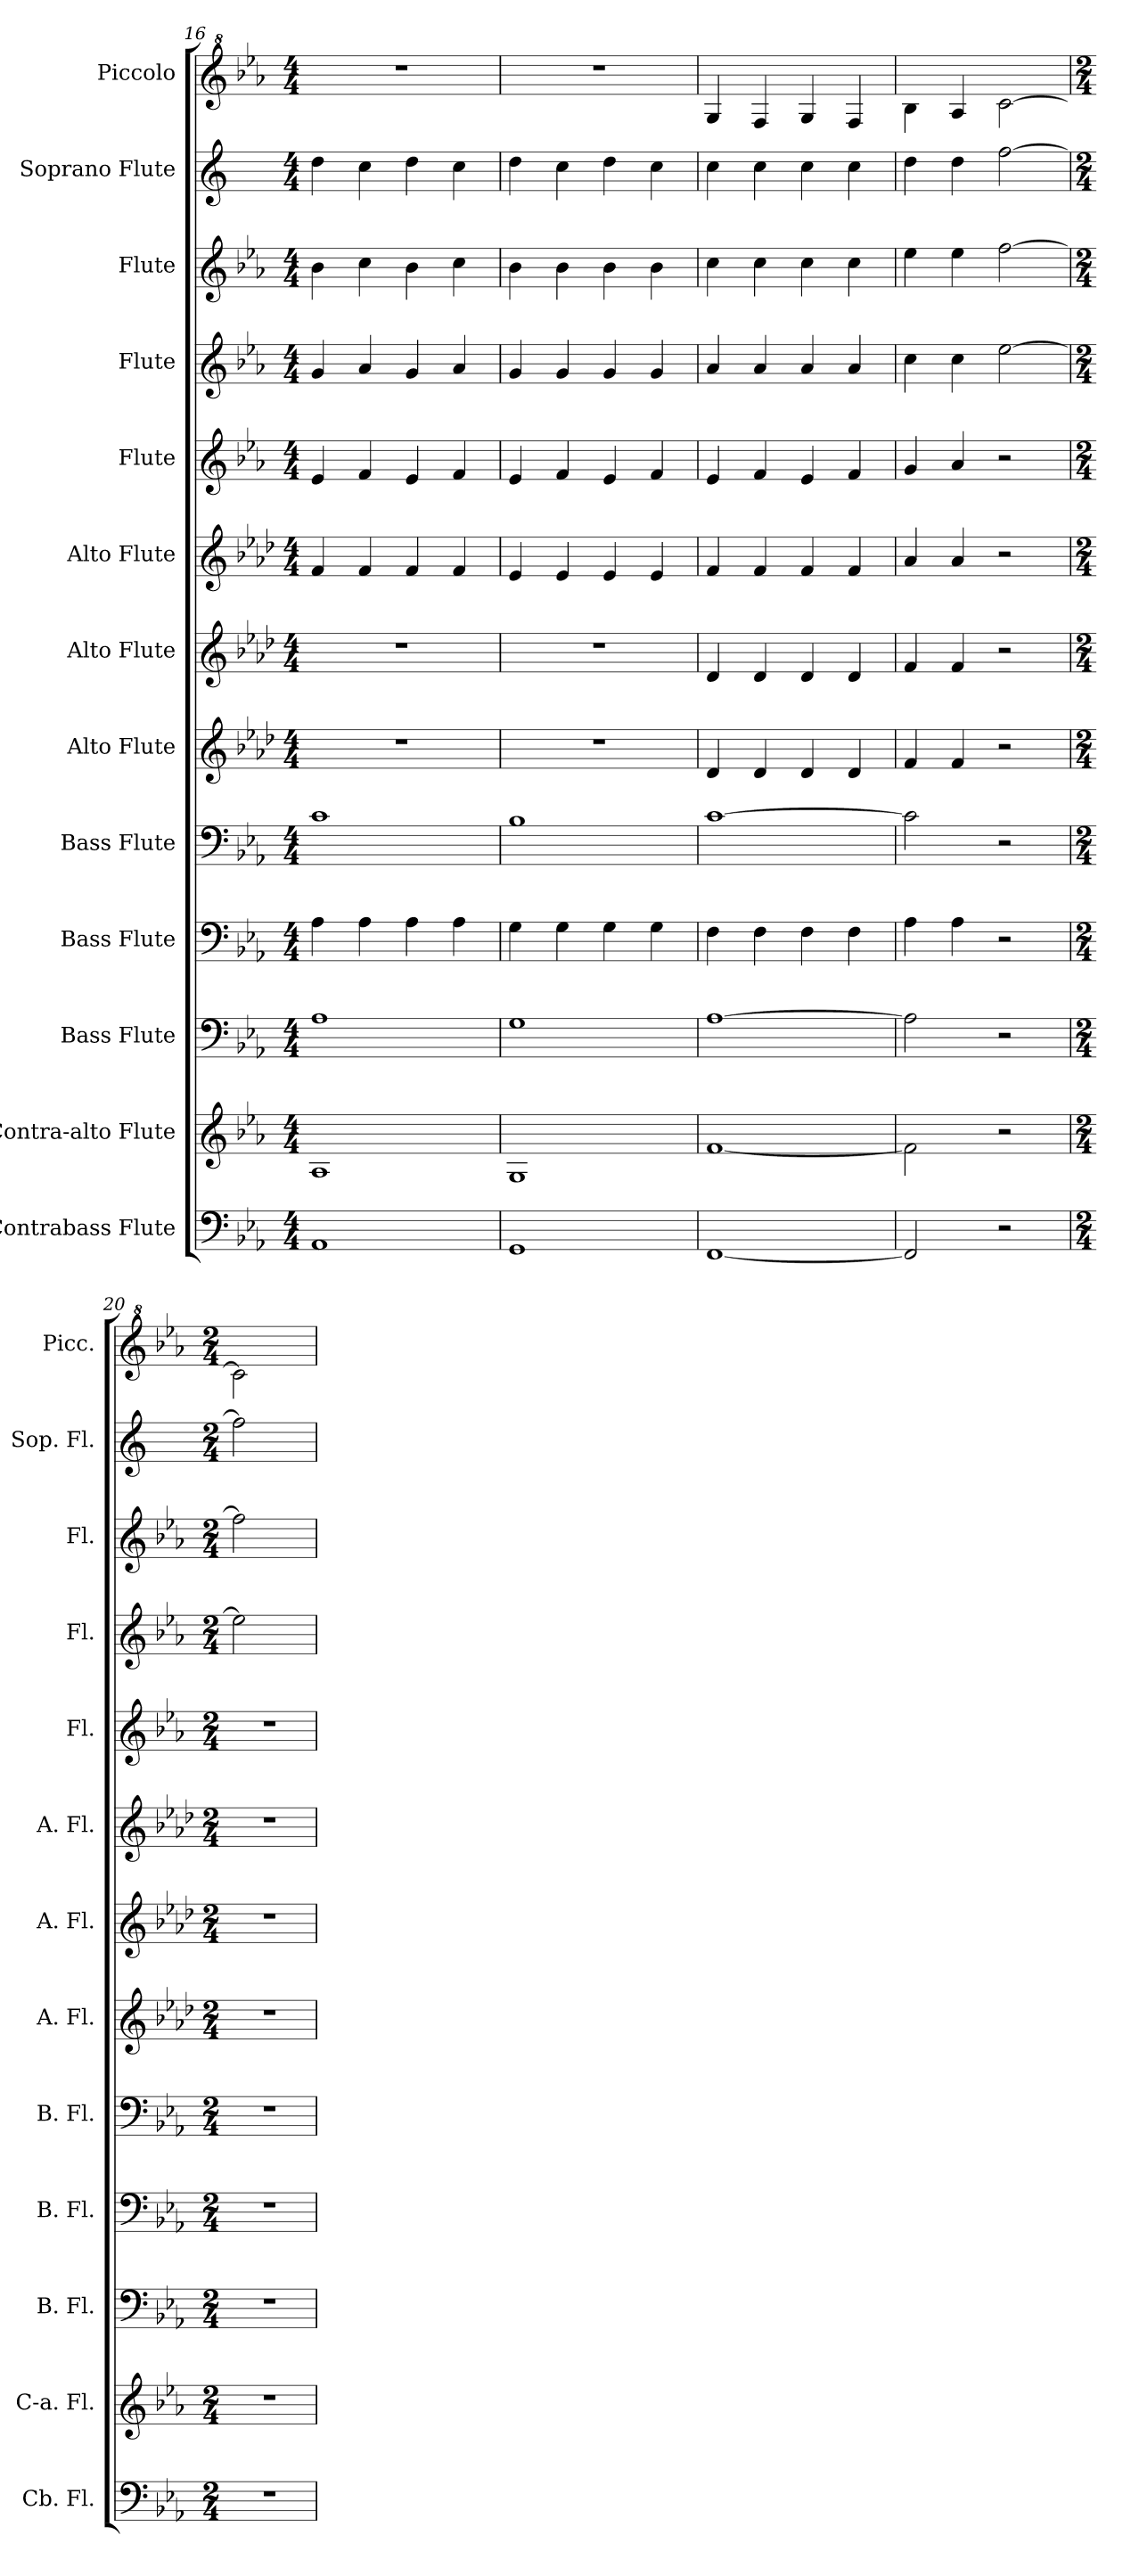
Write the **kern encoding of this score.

**kern	**kern	**kern	**kern	**kern	**kern	**kern	**kern	**kern	**kern	**kern	**kern	**kern
*part13	*part12	*part11	*part10	*part9	*part8	*part7	*part6	*part5	*part4	*part3	*part2	*part1
*staff13	*staff12	*staff11	*staff10	*staff9	*staff8	*staff7	*staff6	*staff5	*staff4	*staff3	*staff2	*staff1
*I"Contrabass Flute	*I"Contra-alto Flute	*I"Bass Flute	*I"Bass Flute	*I"Bass Flute	*I"Alto Flute	*I"Alto Flute	*I"Alto Flute	*I"Flute	*I"Flute	*I"Flute	*I"Soprano Flute	*I"Piccolo
*I'Cb. Fl.	*I'C-a. Fl.	*I'B. Fl.	*I'B. Fl.	*I'B. Fl.	*I'A. Fl.	*I'A. Fl.	*I'A. Fl.	*I'Fl.	*I'Fl.	*I'Fl.	*I'Sop. Fl.	*I'Picc.
*clefF4	*clefG2	*clefF4	*clefF4	*clefF4	*clefG2	*clefG2	*clefG2	*clefG2	*clefG2	*clefG2	*clefG2	*clefG^2
*	*ITrd10c17	*	*	*	*ITrd3c5	*ITrd3c5	*ITrd3c5	*	*	*	*ITrd-2c-3	*ITrd-7c-12
*k[b-e-a-]	*k[b-e-a-]	*k[b-e-a-]	*k[b-e-a-]	*k[b-e-a-]	*k[b-e-a-]	*k[b-e-a-]	*k[b-e-a-]	*k[b-e-a-]	*k[b-e-a-]	*k[b-e-a-]	*k[b-e-a-]	*k[b-e-a-]
*M4/4	*M4/4	*M4/4	*M4/4	*M4/4	*M4/4	*M4/4	*M4/4	*M4/4	*M4/4	*M4/4	*M4/4	*M4/4
=16	=16	=16	=16	=16	=16	=16	=16	=16	=16	=16	=16	=16
1AA-	1AA-	1A-	4A-\	1c	1r	1r	4c/	4e-/	4g/	4b-\	4ff\	1r
.	.	.	4A-\	.	.	.	4c/	4f/	4a-/	4cc\	4ee-\	.
.	.	.	4A-\	.	.	.	4c/	4e-/	4g/	4b-\	4ff\	.
.	.	.	4A-\	.	.	.	4c/	4f/	4a-/	4cc\	4ee-\	.
=17	=17	=17	=17	=17	=17	=17	=17	=17	=17	=17	=17	=17
1GG	1GG	1G	4G\	1B-	1r	1r	4B-/	4e-/	4g/	4b-\	4ff\	1r
.	.	.	4G\	.	.	.	4B-/	4f/	4g/	4b-\	4ee-\	.
.	.	.	4G\	.	.	.	4B-/	4e-/	4g/	4b-\	4ff\	.
.	.	.	4G\	.	.	.	4B-/	4f/	4g/	4b-\	4ee-\	.
=18	=18	=18	=18	=18	=18	=18	=18	=18	=18	=18	=18	=18
[1FF	[1F	[1A-	4F\	[1c	4A-/	4A-/	4c/	4e-/	4a-/	4cc\	4ee-\	4gg/
.	.	.	4F\	.	4A-/	4A-/	4c/	4f/	4a-/	4cc\	4ee-\	4ff/
.	.	.	4F\	.	4A-/	4A-/	4c/	4e-/	4a-/	4cc\	4ee-\	4gg/
.	.	.	4F\	.	4A-/	4A-/	4c/	4f/	4a-/	4cc\	4ee-\	4ff/
=19	=19	=19	=19	=19	=19	=19	=19	=19	=19	=19	=19	=19
2FF/]	2F\]	2A-\]	4A-\	2c\]	4c/	4c/	4e-/	4g/	4cc\	4ee-\	4ff\	4bb-\
.	.	.	4A-\	.	4c/	4c/	4e-/	4a-/	4cc\	4ee-\	4ff\	4aa-/
2r	2r	2r	2r	2r	2r	2r	2r	2r	[2ee-\	[2ff\	[2aa-\	[2ccc\
=20	=20	=20	=20	=20	=20	=20	=20	=20	=20	=20	=20	=20
*M2/4	*M2/4	*M2/4	*M2/4	*M2/4	*M2/4	*M2/4	*M2/4	*M2/4	*M2/4	*M2/4	*M2/4	*M2/4
2r	2r	2r	2r	2r	2r	2r	2r	2r	2ee-\]	2ff\]	2aa-\]	2ccc\]
=	=	=	=	=	=	=	=	=	=	=	=	=
*-	*-	*-	*-	*-	*-	*-	*-	*-	*-	*-	*-	*-
